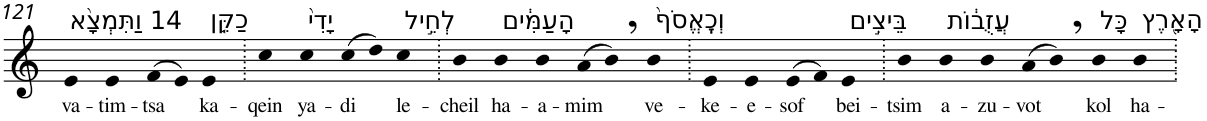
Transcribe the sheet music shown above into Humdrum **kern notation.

**kern	**text
*part1	*part1
*staff1	*staff1
*I"Piano	*
*I'Pno	*
!!LO:PB:g=z
*clefG2	*
*k[]	*
=121	=121
!LO:TX:a:t=14 וַתִּמְצָ֨א	!
!	!LO:LY:b
4e	va-
!	!LO:LY:b
4e	-tim-
!	!LO:LY:b
(>8f	-tsa
8e)	.
!LO:TX:a:t=כַקֵּ֤ן	!
!	!LO:LY:b
4e	ka-
=122.	=122.
!	!LO:LY:b
4cc	-qein
!LO:TX:a:t=יָדִי֙	!
!	!LO:LY:b
4cc	ya-
!	!LO:LY:b
(>8cc	-di
8dd)	.
!LO:TX:a:t=לְחֵ֣יל	!
!	!LO:LY:b
4cc	le-
=123.	=123.
!	!LO:LY:b
4b	-cheil
!LO:TX:a:t=הָעַמִּ֔ים	!
!	!LO:LY:b
4b	ha-
!	!LO:LY:b
4b	-a-
!	!LO:LY:b
(>8a	-mim
8b,)	.
!LO:TX:a:t=וְכֶֽאֱסֹף֙	!
!	!LO:LY:b
4b	ve-
=124.	=124.
!	!LO:LY:b
4e	-ke-
!	!LO:LY:b
4e	-e-
!	!LO:LY:b
(>8e	-sof
8f)	.
!LO:TX:a:t=בֵּיצִ֣ים	!
!	!LO:LY:b
4e	bei-
=125.	=125.
!	!LO:LY:b
4b	-tsim
!LO:TX:a:t=עֲזֻב֔וֹת	!
!	!LO:LY:b
4b	a-
!	!LO:LY:b
4b	-zu-
!	!LO:LY:b
(>8a	-vot
8b,)	.
!LO:TX:a:t=כָּל	!
!	!LO:LY:b
4b	kol
!LO:TX:a:t=הָאָ֖רֶץ	!
!	!LO:LY:b
4b	ha-
=.	=.
*-	*-
